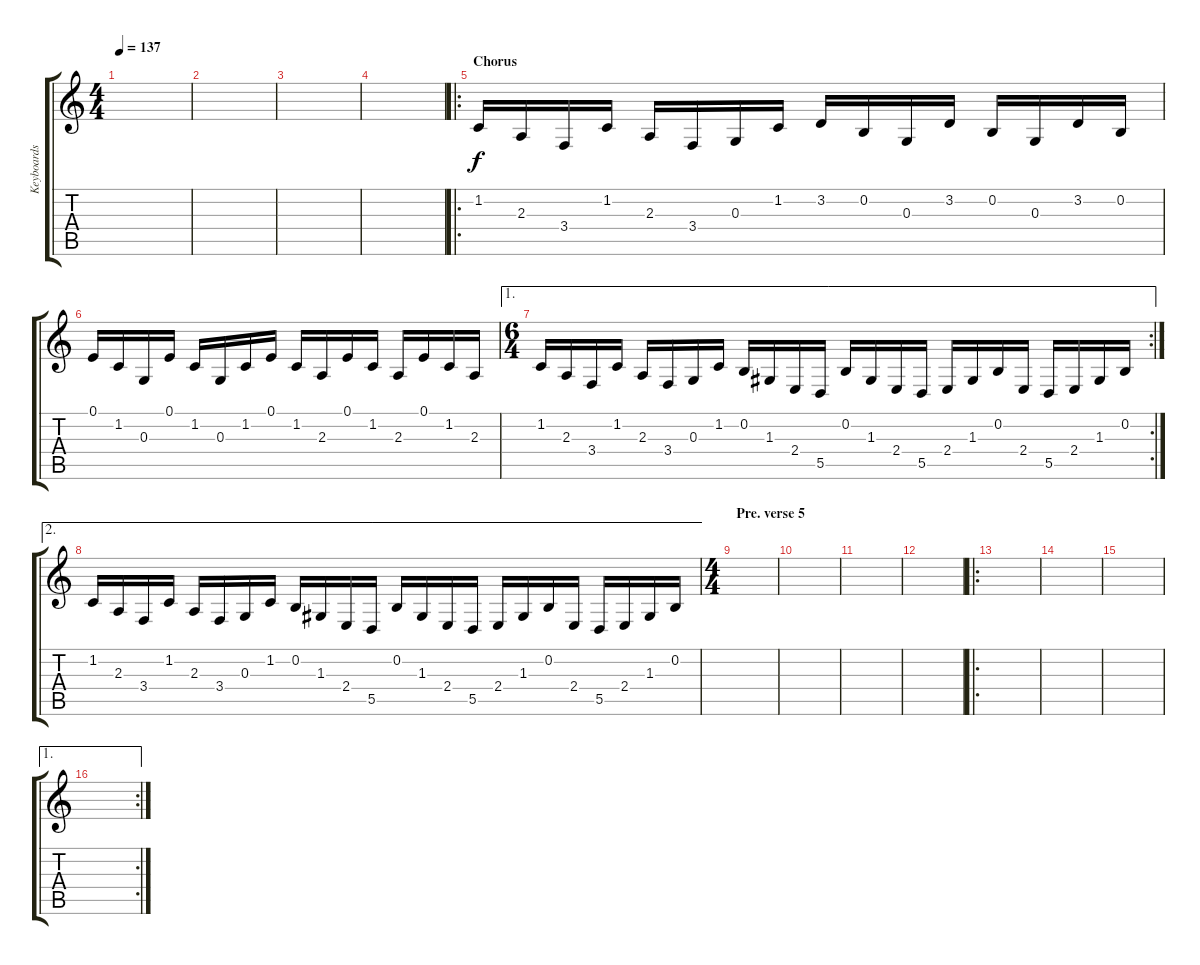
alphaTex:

\track ("Keyboards 2" "Keyboards ") {instrument harpsichord}
\staff {score tabs}
\tuning (E4 B3 G3 D3 A2 E2) {hide}
\ts (4 4)
\tempo 137
\clef g2
\ks c
|
|
|
|
\ro
\section ("" "Chorus")
1.2.16{dy f volume 16 balance 0 instrument brightacousticpiano} 2.3.16 3.4.16 1.2.16 2.3.16 3.4.16 0.3.16 1.2.16 3.2.16 0.2.16 0.3.16 3.2.16 0.2.16 0.3.16 3.2.16 0.2.16 |
0.1.16 1.2.16 0.3.16 0.1.16 1.2.16 0.3.16 1.2.16 0.1.16 1.2.16 2.3.16 0.1.16 1.2.16 2.3.16 0.1.16 1.2.16 2.3.16 |
\ae 1
\rc 2
\ts (6 4)
1.2.16 2.3.16 3.4.16 1.2.16 2.3.16 3.4.16 0.3.16 1.2.16 0.2.16 1.3.16 2.4.16 5.5.16 0.2.16 1.3.16 2.4.16 5.5.16 2.4.16 1.3.16 0.2.16 2.4.16 5.5.16 2.4.16 1.3.16 0.2.16 |
\ae 2
1.2.16 2.3.16 3.4.16 1.2.16 2.3.16 3.4.16 0.3.16 1.2.16 0.2.16 1.3.16 2.4.16 5.5.16 0.2.16 1.3.16 2.4.16 5.5.16 2.4.16 1.3.16 0.2.16 2.4.16 5.5.16 2.4.16 1.3.16 0.2.16 |
\ts (4 4)
\section ("" "Pre. verse 5")
|
|
|
|
\ro
|
|
|
\ae 1
\rc 2
